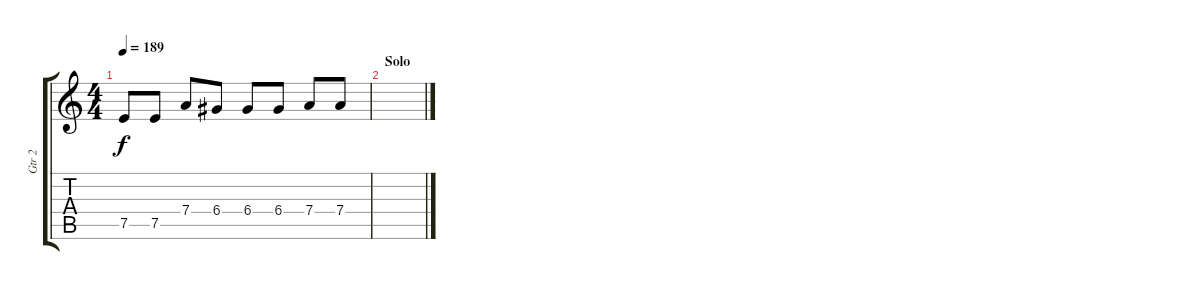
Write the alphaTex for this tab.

\track ("Gtr 2" "Gtr 2") {instrument distortionguitar}
\staff {score tabs}
\tuning (E4 B3 G3 D3 A2 E2) {hide}
\ts (4 4)
\tempo 189
\clef g2
\ks c
7.5.8{dy f} 7.5.8 7.4.8 6.4.8 6.4.8 6.4.8 7.4.8 7.4.8 |
\section ("" "Solo")
